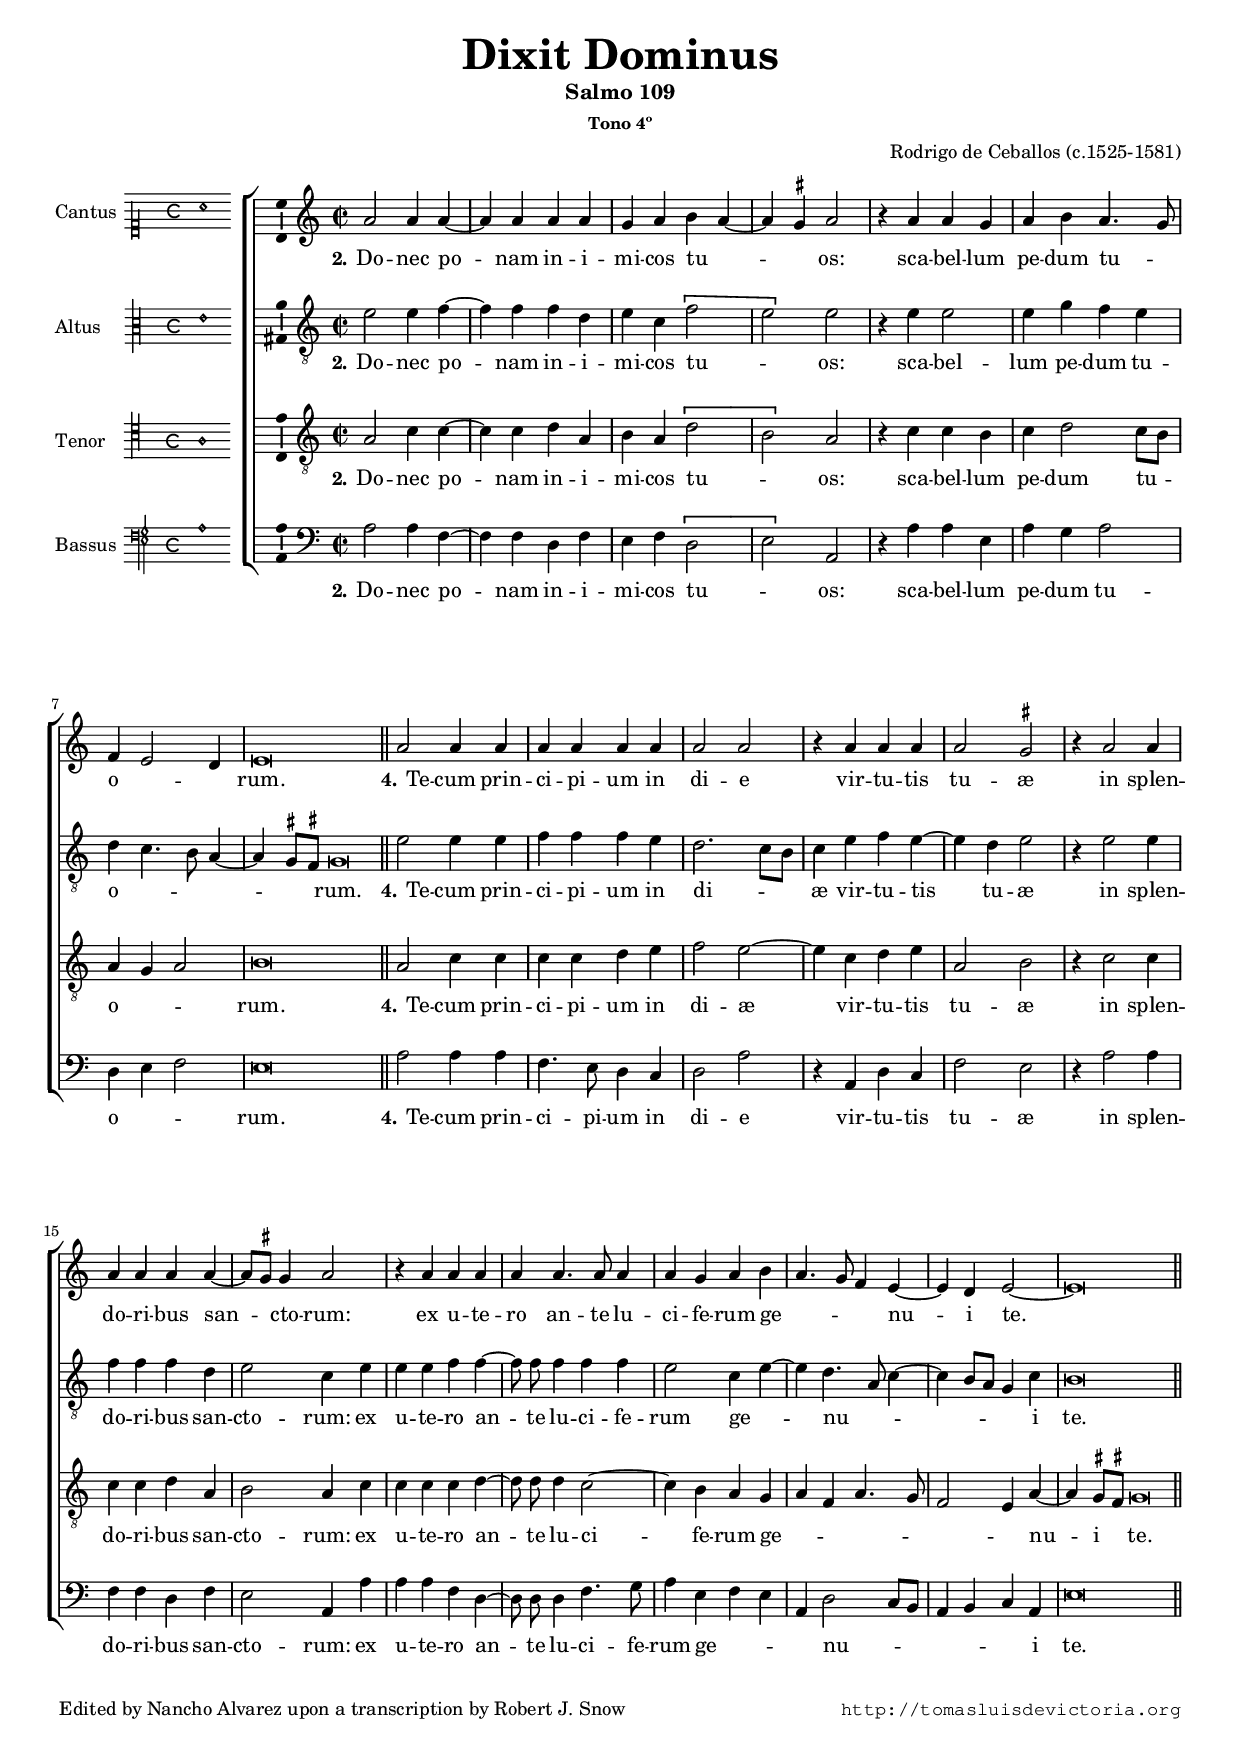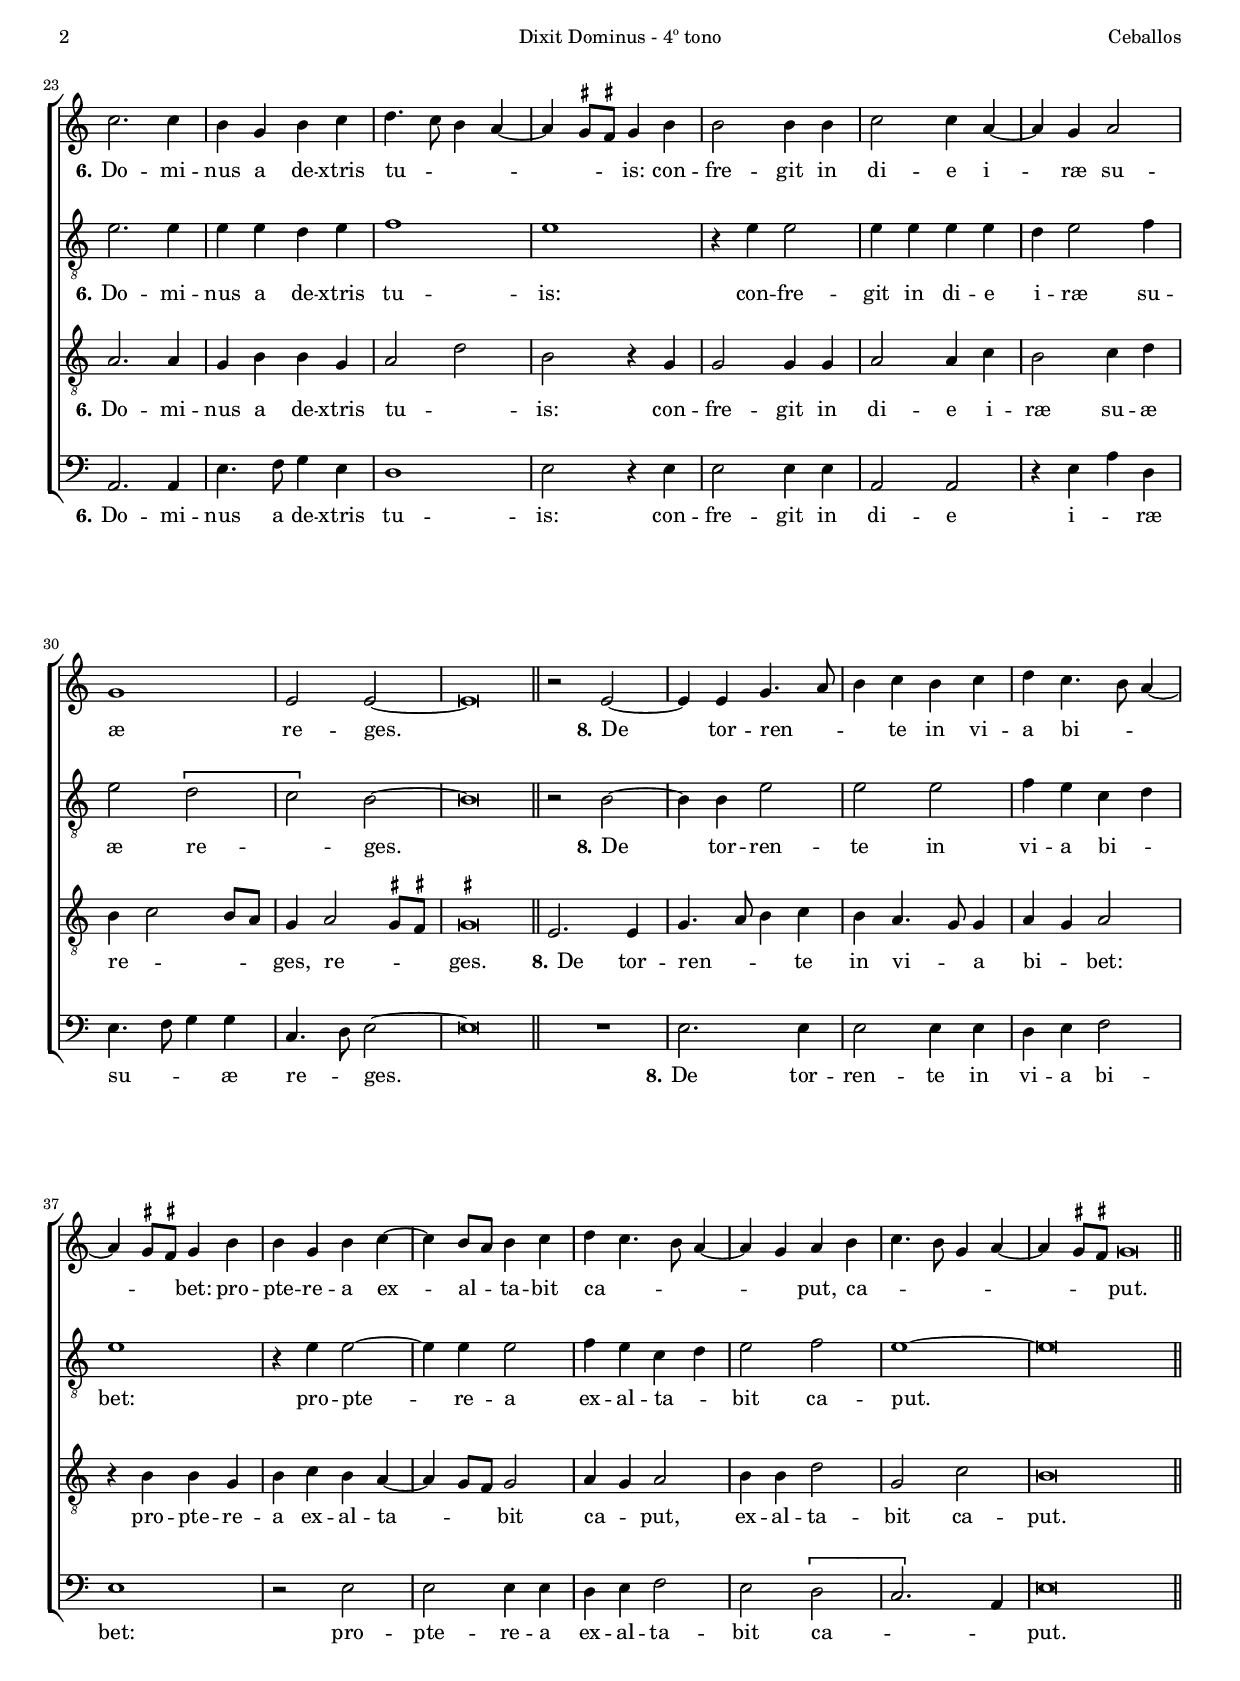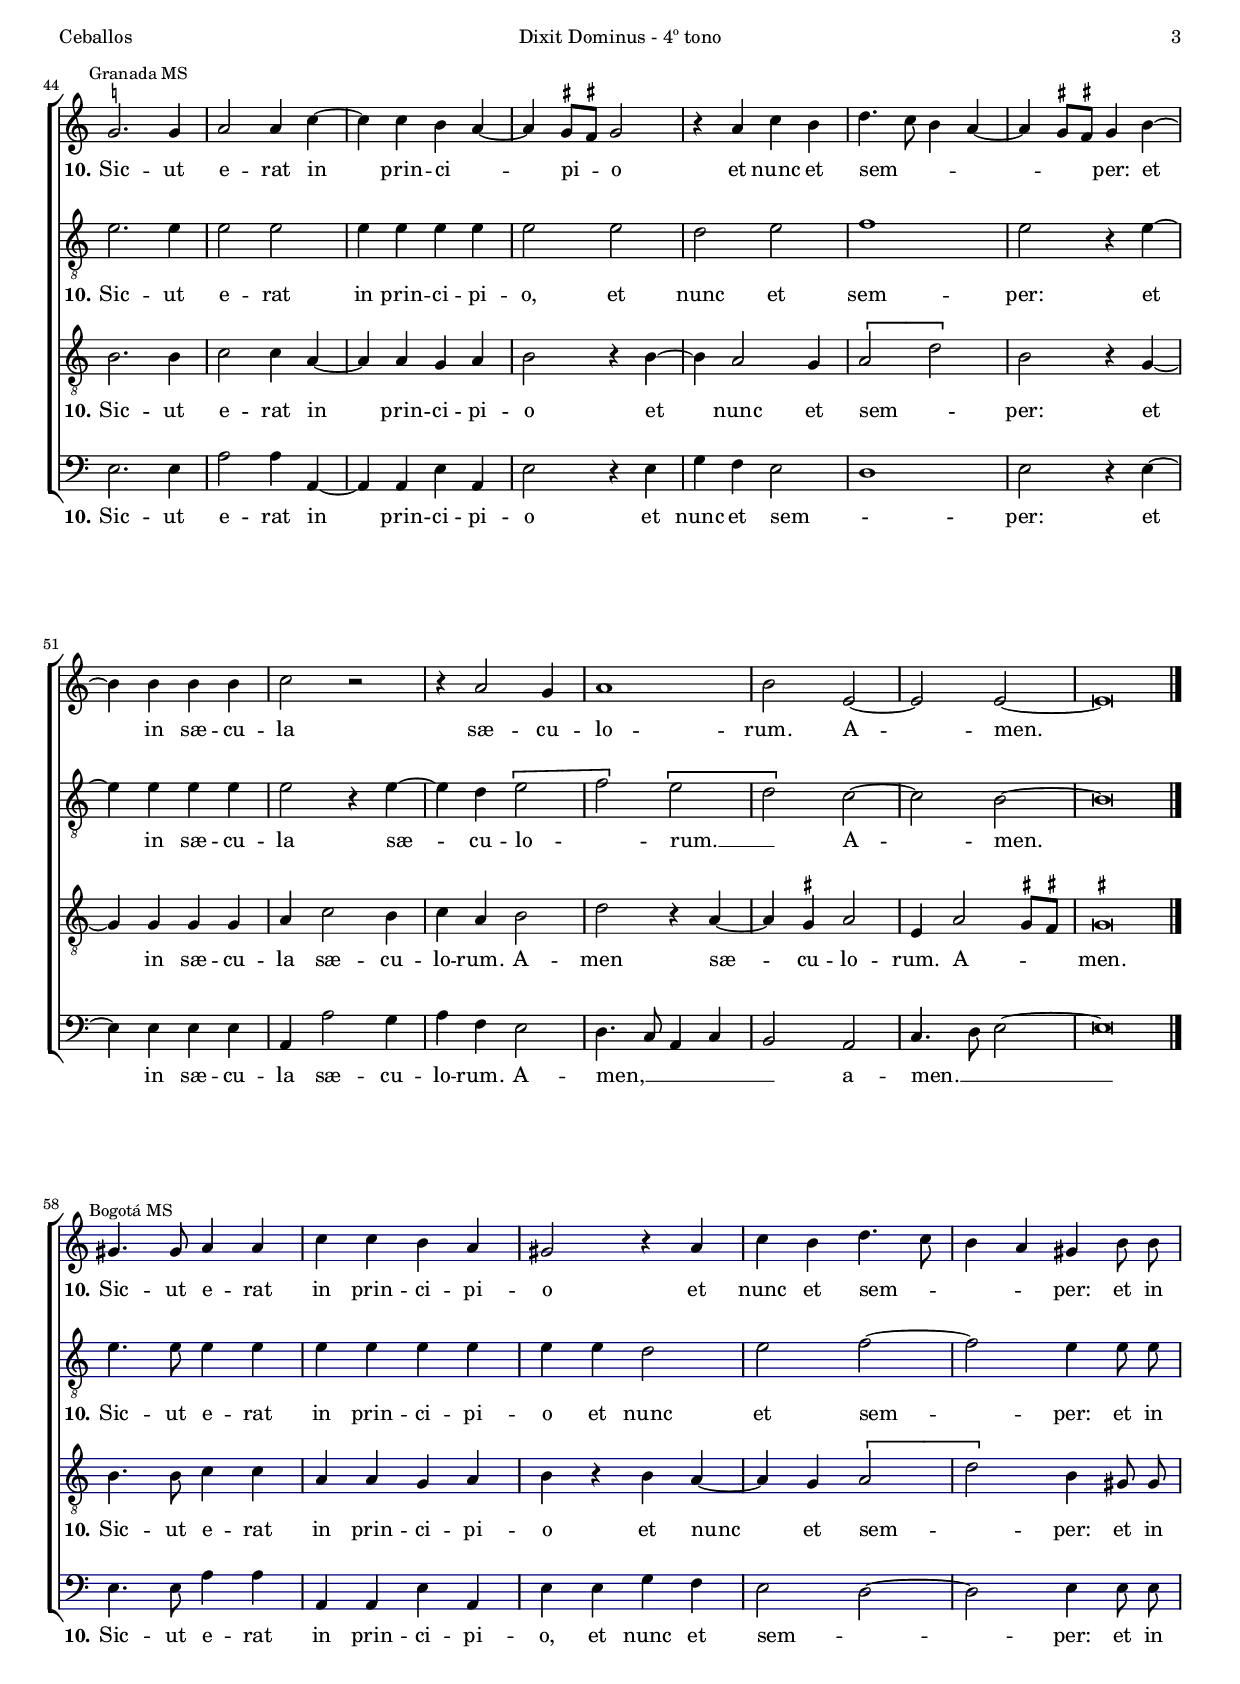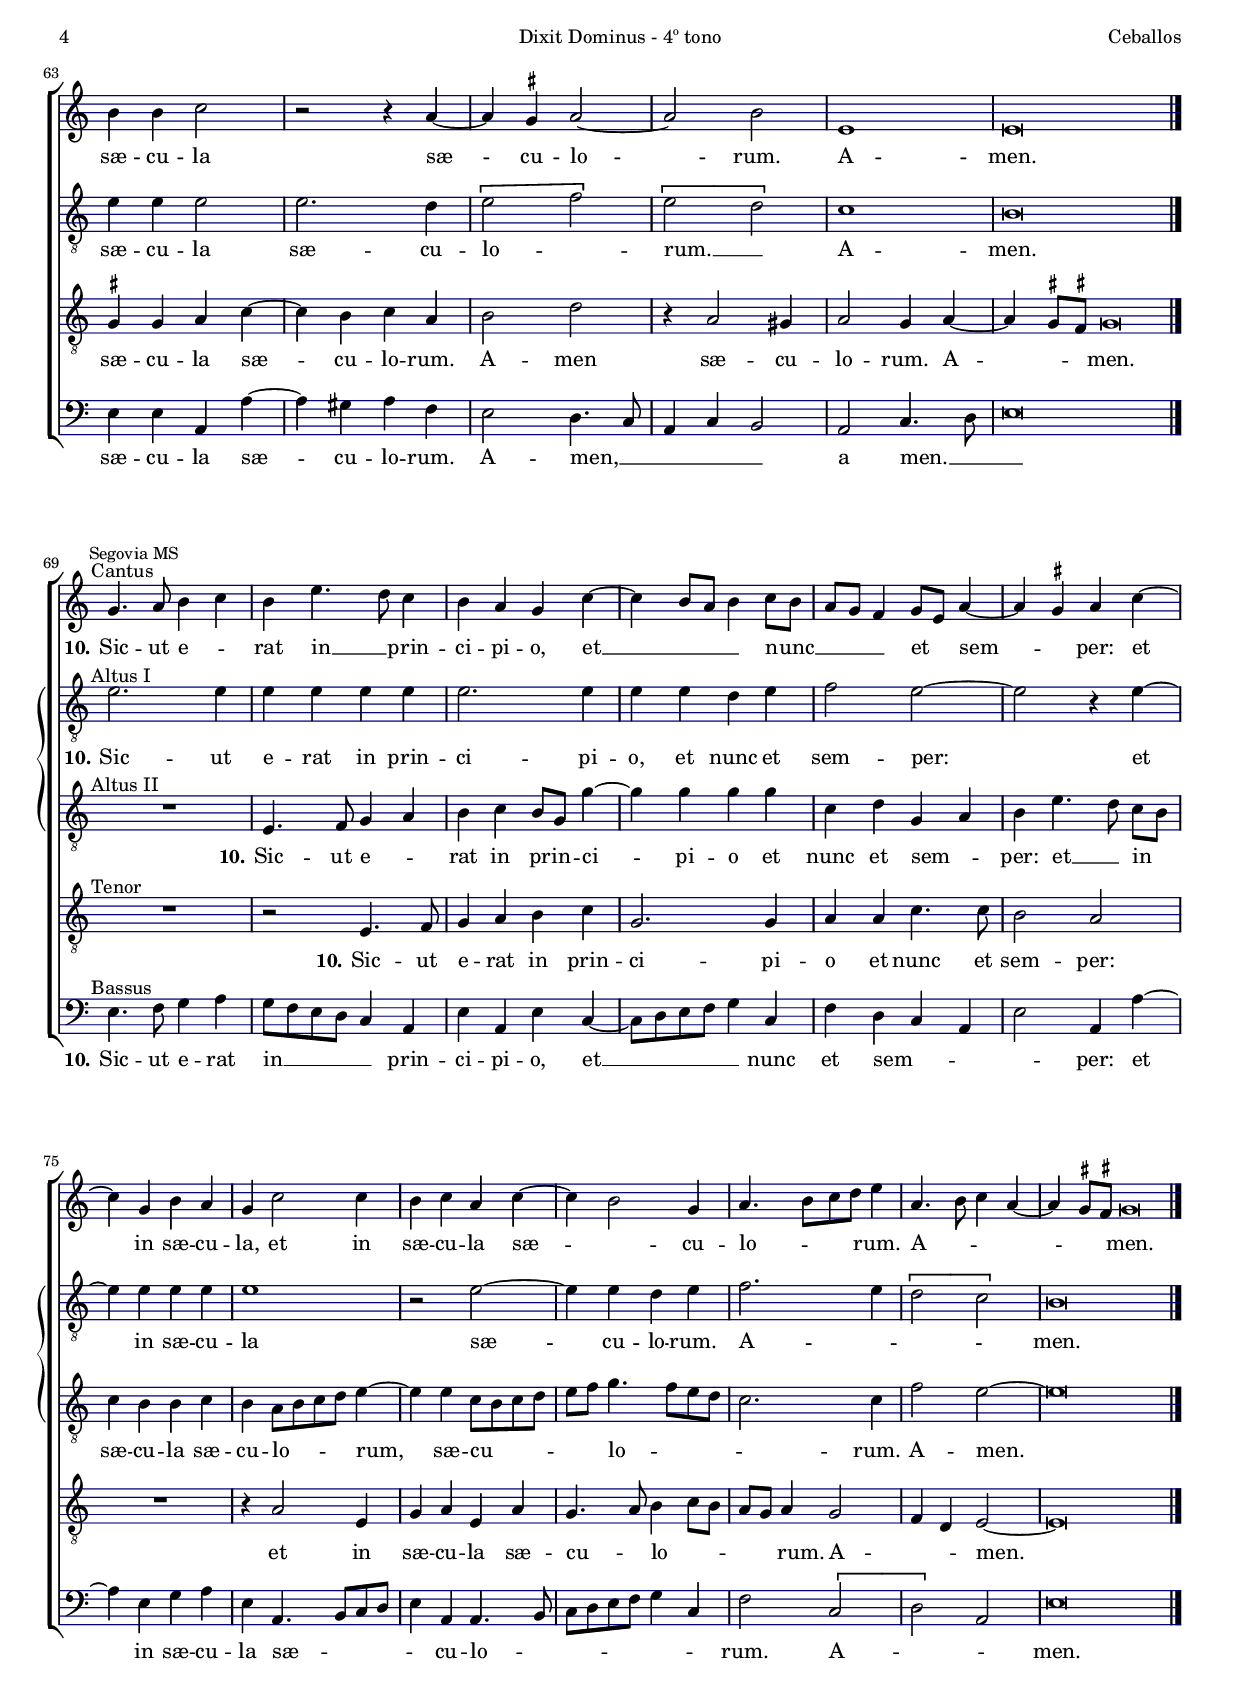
\version "2.18.0"

#(set-default-paper-size "a4")
#(set-global-staff-size 16.4)
#(ly:set-option 'point-and-click #f)
%mobile -s15.2 -i3.2 -ball

italicas=\override LyricText.font-shape = #'italic
rectas=\override LyricText.font-shape = #'upright
ss=\once \set suggestAccidentals = ##t
incipitwidth = 18
mtempo={\tempo 4 = 100}
mtempob={\tempo 4 = 50}
mt=#(define-music-function (parser location offset) (number?) ; move lyric text
      #{ \once \override LyricText.X-offset = -$offset #})

htitle="Dixit Dominus - 4º tono"
hcomposer="Ceballos"

\header {
	title=\markup{\fontsize #3 "Dixit Dominus"}
	subtitle="Salmo 109"
	subsubtitle=\markup{"Tono 4º" \vspace #1 }
	composer="Rodrigo de Ceballos (c.1525-1581)"
        pdfauthor=\composer
	%opus="(-)"
%	poet=\markup{} % 4 manuscritos, 3 en España y 1 en América
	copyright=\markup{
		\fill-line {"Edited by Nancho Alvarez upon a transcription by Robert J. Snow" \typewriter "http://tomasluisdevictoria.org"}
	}
%	tagline=""
}

global={\key c \major \time 2/2
        \skip 1*8 \bar "||"
        \skip 1*14 \bar "||" \break
        \skip 1*10 \bar "||"
        \skip 1*11 \bar "||" \break
        \override Score.RehearsalMark.self-alignment-X=#left
        \mark \markup {\fontsize #-3 "Granada MS"}
        \skip 1*14 \bar "|." \break
        \stopStaff
        \startStaff
        \override Score.StaffSymbol.color = #darkblue
        \mark \markup {\fontsize #-3 "Bogotá MS"}
        \skip 1*11 \bar "|." \break
        \override Score.TextScript.X-offset=#-2
        \mark \markup {\fontsize #-3 "Segovia MS"}
        \skip 1*13 \bar "|."
}


cantus=\relative c''{
	a2 a4 a ~
	a a a a
	g a b a ~
	a \ss gis a2
	r4 a a g
	a4 b a4. g8
	f4 e2 d4
	e\breve*1/2
	a2 a4 a
	a a a a
	a2 a
	r4 a a a
	a2 \ss gis
	r4 a2 a4
	a a a a ~
	a8 \ss gis gis4 a2
	r4 a a a
	a a4. a8 a4
	a g a b
	a4. g8 f4 e ~
	e d e2 ~
	e\breve*1/2
	c'2. c4
	b g b c
	d4. c8 b4 a ~
	a4 \ss gis8 \ss fis gis4 b
	b2 b4 b
	c2 c4 a ~
	a g a2
	g1
	e2 e ~
	e\breve*1/2
	r2 e ~
	e4 e g4. a8
	b4 c b c
	d4 c4. b8 a4 ~
	a4 \ss gis8 \ss fis gis4 b
	b g b c ~
	c b8 a b4 c
	d c4. b8 a4 ~
	a g a b
	c4. b8 g4 a ~
	a \ss gis8 \ss fis \mtempob gis\breve*1/4 \mtempo
	\ss g!2. g4
	a2 a4 c ~
	c4 c b a ~
	a4 \ss gis8 \ss fis8 gis2
	r4 a c b
	d4. c8 b4 a ~
	a \ss gis8 \ss fis gis4 b ~
	b b b b
	c2 r
	r4 a2 g4
	a1 
	b2 e, ~
	e e ~
	e\breve*1/2
	gis4. gis8 a4 a
	c c b a
	gis2 r4 a
	c b d4. c8
	b4 a gis b8 \noBeam b
	b4 b c2
	r2 r4 a ~
	a \ss gis a2 ~
	a b
	e,1
	e\breve*1/2
	s4*0^\markup{"Cantus"}
	g4. a8 b4 c
	b e4. d8 c4
	b a g c ~
	c b8 a b4 c8 b
	a g f4 g8 e a4 ~
	a \ss gis a c ~
	c4 g b a
	g4 c2 c4
	b c a c ~
	c b2 g4
	a4. b8[ c d] e4
	a,4. b8 c4 a ~
	a \ss gis8 \ss fis \mtempob gis\breve*1/4
}

altus=\relative c'{
	e2 e4 f ~
	f f f d
	e c \[f2
	e\] e
	r4 e e2
	e4 g f e
	d c4. b8 a4 ~
	a \ss gis8 \ss fis \mtempob gis\breve*1/4 \mtempo
	e'2 e4 e
	f f f e
	d2. c8 b
	c4 e f e ~
	e d e2
	r4 e2 e4
	f f f d
	e2 c4 e
	e4 e f f ~
	f8 \noBeam f f4 f f 
	e2 c4 e ~
	e d4. a8 c4 ~
	c b8 a g4 c
	b\breve*1/2
	e2. e4
	e e d e
	f1
	e1
	r4 e e2
	e4 e e e
	d e2 f4
	e2 \[d
	c\] b ~
	b\breve*1/2
	r2 b ~
	b4 b e2
	e e
	f4 e c d
	e1
	r4 e e2 ~
	e4 e e2
	f4 e c d
	e2 f
	e1 ~
	e\breve*1/2
	e2. e4
	e2 e
	e4 e e e
	e2 e
	d e
	f1
	e2 r4 e ~
	e e e e
	e2 r4 e ~
	e d \[e2
	f\] \[e
	d\] c2 ~
	c b ~
	b\breve*1/2
	% Snow todo octava baja, debe ser un error, lo subo
	e4. e8 e4 e
	e e e e
	e e d2
	e2 f ~
	f e4 e8 \noBeam e
	e4 e e2
	e2. d4
	\[e2 f\]
	\[e2 d\]
	% hasta aquí
	c1 % Snow salto de séptima !!! 
	b\breve*1/2
	s4*0^\markup{"Altus I"}
	e2. e4
	e e e e
	e2. e4
	e e d e
	f2 e ~
	e r4 e ~
	e4 e e e
	e1
	r2 e ~
	e4 e d e
	f2. e4
	\[d2 c\]
	b\breve*1/2
}

altusdos=\relative c{
	R1*8
	R1*14
	R1*10
	R1*11
	R1*14
	R1*11
	s4*0^\markup{"Altus II"}
	% esta voz parece un añadido de otro compositor
	R1
	e4. f8 g4 a
	b c b8 g g'4 ~
	g4 g g g
	c,4 d g, a
	b e4. d8 c[ b]
	c4 b b c
	b a8[ b c d] e4 ~
	e e c8 b c d
	e f g4. f8 e d
	c2. c4
	f2 e ~
	e\breve*1/2
}

tenor=\relative c'{
	a2 c4 c ~
	c c d a
	b a \[d2
	b\] a
	r4 c c b
	c4 d2 c8 b
	a4 g a2
	b\breve*1/2
	a2 c4 c
	c c d e
	f2 e ~
	e4 c d e
	a,2 b
	r4 c2 c4
	c c d a
	b2 a4 c
	c4 c c d ~
	d8 \noBeam d d4 c2 ~
	c4 b a g
	a4 f a4. g8
	f2 e4 a ~
	a \ss gis8 \ss fis \mtempob gis\breve*1/4 \mtempo
	a2. a4
	g4 b b g
	a2 d
	b2 r4 g
	g2 g4 g
	a2 a4 c
	b2 c4 d
	b4 c2 b8 a
	g4 a2 \ss gis8 \ss fis
	\ss gis\breve*1/2
	e2. e4
	g4. a8 b4 c
	b a4. g8 g4
	a4 g a2
	r4 b b g
	b c b a ~
	a g8 f g2
	a4 g a2
	b4 b d2
	g,2 c
	b\breve*1/2
	b2. b4
	c2 c4 a ~
	a a g a
	b2 r4 b ~
	b a2 g4
	\[a2 d\]
	b2 r4 g ~
	g g g g
	a4 c2 b4
	c4 a b2
	d r4 a4 ~
	a \ss gis a2 
	e4 a2 \ss gis8 \ss fis
	\ss gis\breve*1/2
	b4. b8 c4 c
	a a g a
	b r4 b a ~
	a g \[a2
	d\] b4 gis8 \noBeam gis
	\ss gis4 gis a c ~
	c b c a
	b2 d
	r4 a2 gis4
	a2 g4 a ~
	a \ss gis8 \ss fis \mtempob gis\breve*1/4 \mtempo
	s4*0^\markup{"Tenor"}
	R1
	r2 e4. f8
	g4 a b c
	g2. g4
	a4 a c4. c8
	b2 a
	R1
	r4 a2 e4
	g4 a e a
	g4. a8 b4 c8 b
	a8 g a4 g2
	f4 d e2 ~
	e\breve*1/2
}

bassus=\relative c'{
	a2 a4 f ~
	f f d f
	e f \[d2
	e\] a,
	r4 a' a e
	a4 g a2
	d,4 e f2
	e\breve*1/2
	a2 a4 a
	f4. e8 d4 c
	d2 a'
	r4 a, d c
	f2 e
	r4 a2 a4
	f f d f
	e2 a,4 a'
	a a f d ~
	d8 \noBeam d d4 f4. g8
	a4 e f e
	a,4 d2 c8 b
	a4 b c a
	e'\breve*1/2
	a,2. a4
	e'4. f8 g4 e
	d1
	e2 r4 e
	e2 e4 e
	a,2 a
	r4 e' a d,
	e4. f8 g4 g
	c,4. d8 e2 ~
	e\breve*1/2
	R1
	e2. e4
	e2 e4 e
	d e f2
	e1
	r2 e
	e e4 e
	d e f2
	e2 \[d
	c2.\] a4
	e'\breve*1/2
	e2. e4
	a2 a4 a, ~
	a a e' a,
	e'2 r4 e
	g f e2
	d1
	e2 r4 e ~
	e e e e 
	a,4 a'2 g4
	a4 f e2
	d4. c8 a4 c
	b2 a 
	c4. d8 e2 ~
	e\breve*1/2
	e4. e8 a4 a
	a,4 a e' a,
	e'4 e g f
	e2 d ~
	d e4 e8 \noBeam e
	e4 e a, a' ~
	a gis a f
	e2 d4. c8
	a4 c b2
	a c4. d8
	e\breve*1/2
	s4*0^\markup{"Bassus"}
	e4. f8 g4 a
	g8 f e d c4 a
	e'4 a, e' c ~
	c8 d e f g4 c,
	f d c a
	e'2 a,4 a' ~
	a4 e g a
	e a,4. b8 c d
	e4 a, a4. b8
	c8 d e f g4 c,
	f2 \[c
	d\] a
	e'\breve*1/2
}

textocantus=\lyricmode{
\set stanza = "2."
Do -- nec po -- nam in -- i -- mi -- cos tu -- _ _ os:
sca -- bel -- lum pe -- dum tu -- _ o -- _ _ rum.
\set stanza = "4."
\mt #-1 Te -- cum prin -- ci -- pi -- um in di -- e vir -- tu -- tis tu -- æ
in splen -- do -- ri -- bus san -- _ cto -- rum:
ex u -- te -- ro an -- te lu -- ci -- fe -- rum ge -- _ _ _ nu -- i te.
\set stanza = "6."
Do -- mi -- nus a de -- xtris tu -- _ _ _ _ _ is:
con -- fre -- git in di -- e i -- ræ su -- æ re -- ges.
\set stanza = "8."
De tor -- ren -- _ _ te in vi -- a bi -- _ _ _ _ bet:
pro -- pte -- re -- a ex -- al -- _ ta -- bit ca -- _ _ _ _ put,
ca -- _ _ _ _ _ _ put.
\set stanza = "10."
Sic -- ut e -- rat in prin -- ci -- _ pi -- _ o
et nunc et sem -- _ _ _ _ _ per:
et in sæ -- cu -- la sæ -- cu -- lo -- rum. A -- men.
\set stanza = "10."
Sic -- ut e -- rat in prin -- ci -- pi -- o
et nunc et sem -- _ _ _ per:
et in sæ -- cu -- la sæ -- cu -- lo -- rum. A -- men.
\set stanza = "10."
Sic -- ut e -- _ rat in __ _ prin -- ci -- pi -- o,
et __ _ _ _ nunc __ _ _ _ _ et _ sem -- _ per:
et in sæ -- cu -- la,
et in sæ -- cu -- la sæ -- _ cu -- lo -- _ _ _ rum.
A -- _ _ _ _ _ men.
}

textoaltus=\lyricmode{
\set stanza = "2."
Do -- nec po -- nam in -- i -- mi -- cos tu -- _ os:
sca -- bel -- lum pe -- dum tu -- o -- _ _ _ _ _ rum.
\set stanza = "4."
\mt #-1 Te -- cum prin -- ci -- pi -- um
in di -- _ _ æ vir -- tu -- tis tu -- æ
in splen -- do -- ri -- bus san -- cto -- rum:
ex u -- te -- ro an -- te lu -- ci -- fe -- rum
ge -- _ nu -- _ _ _ _ _ i te.
\set stanza = "6."
Do -- mi -- nus a de -- xtris tu -- is:
con -- fre -- git in di -- e i -- ræ su -- æ re -- _ ges.
\set stanza = "8."
De tor -- ren -- te in vi -- a bi -- _ bet:
pro -- pte -- re -- a ex -- al -- ta -- _ bit ca -- put.
\set stanza = "10."
Sic -- ut e -- rat in prin -- ci -- pi -- o,
et nunc et sem -- per:
et in sæ -- cu -- la
sæ -- cu -- lo -- _ rum. __ _ A -- men.
\set stanza = "10."
Sic -- ut e -- rat in prin -- ci -- pi -- o
et nunc et sem -- per:
et in sæ -- cu -- la sæ -- cu -- lo -- _ rum. __ _ A -- men.
\set stanza = "10."
Sic -- ut e -- rat in prin -- ci -- pi -- o,
et nunc et sem -- per:
et in sæ -- cu -- la
sæ -- cu -- lo -- rum. A -- _ _ _ men.
}

textoaltusdos=\lyricmode{
\set stanza = "10."
Sic -- ut e -- _ rat in \mt #.4 prin -- _ ci -- pi -- o
et nunc et sem -- _ per:
et __ _ in _ sæ -- cu -- la sæ -- cu -- lo -- _ _ _ rum,
sæ -- cu -- _ _ _ _ _ lo -- _ _ _ _ rum.
A -- men.
}

textotenor=\lyricmode{
\set stanza = "2."
Do -- nec po -- nam in -- i -- mi -- cos tu -- _ os:
sca -- bel -- lum pe -- dum tu -- _ o -- _ _ rum.
\set stanza = "4."
\mt #-1 Te -- cum prin -- ci -- pi -- um in di -- æ 
vir -- tu -- tis tu -- æ
in splen -- do -- ri -- bus san -- cto -- rum:
ex u -- te -- ro an -- te lu -- ci -- fe -- rum
ge -- _ _ _ _ _ _ nu -- i _ te.
\set stanza = "6."
Do -- mi -- nus a de -- xtris tu -- _ is:
con -- fre -- git in di -- e i -- ræ su -- æ re -- _ _ _ ges,
re -- _ _ ges.
\set stanza = "8."
\mt #-1 De tor -- ren -- _ _ te in vi -- _ a bi -- _ bet:
pro -- pte -- re -- a ex -- al -- ta -- _ _ bit ca -- _ put,
ex -- al -- ta -- bit ca -- put.
\set stanza = "10."
Sic -- ut e -- rat in prin -- ci -- pi -- o
et nunc et sem -- _ per:
et in sæ -- cu -- la sæ -- cu -- lo -- rum. A -- men
sæ -- cu -- lo -- rum. A -- _ _ men.
\set stanza = "10."
Sic -- ut e -- rat in prin -- ci -- pi -- o
et nunc et sem -- _ per:
et in sæ -- cu -- la sæ -- cu -- lo -- rum. A -- men
sæ -- cu -- lo -- rum. A -- _ _ men.
\set stanza = "10."
Sic -- ut e -- rat in prin -- ci -- pi -- o
et nunc et sem -- per:
et in sæ -- cu -- la sæ -- cu -- _ lo -- _ _ _ _ \mt #.5 rum.
A -- _ _ men.
}

textobassus=\lyricmode{
\set stanza = "2."
Do -- nec po -- nam in -- i -- mi -- cos tu -- _ os:
sca -- bel -- lum pe -- dum tu -- o -- _ _ rum.
\set stanza = "4."
\mt #-1 Te -- cum prin -- ci -- pi -- um in di -- e
vir -- tu -- tis tu -- æ
in splen -- do -- ri -- bus san -- cto -- rum:
ex u -- te -- ro an -- te lu -- ci -- fe -- rum
ge -- _ _ _ nu -- _ _ _ _ _ i te. % Snow te.]
\set stanza = "6."
Do -- mi -- nus a de -- xtris tu -- is:
con -- fre -- git in di -- e
i -- _ ræ su -- _ _ æ re -- _ ges.
\set stanza = "8."
De tor -- ren -- te in vi -- a bi -- bet:
pro -- pte -- re -- a ex -- al -- ta -- bit ca -- _ _ put.
\set stanza = "10."
Sic -- ut e -- rat in prin -- ci -- pi -- o
et nunc et sem -- _ per:
et in sæ -- cu -- la sæ -- cu -- lo -- rum.
A -- men, __ _ _ _ _ 
a -- men. __ _ _ 
\set stanza = "10."
Sic -- ut e -- rat in prin -- ci -- pi -- o,
et nunc et sem -- _ per:
et in sæ -- cu -- la sæ -- cu -- lo -- rum.
A -- men, __ _ _ _ _ 
a men. __ _ _ 
\set stanza = "10."
Sic -- ut e -- rat in __ _ _ _ _ prin -- ci -- pi -- o,
et __ _ _ _ _ nunc et sem -- _ _ _ per:
et in sæ -- cu -- la sæ -- _ _ _ _ cu -- lo -- _ _ _ _ _ _ _ rum.
A -- _ _ men.
}


incipitcantus=\markup{
	\score{
		{ 
		\set Staff.instrumentName="Cantus "
		\override NoteHead.style = #'neomensural
		\override Staff.TimeSignature.style = #'neomensural
		\cadenzaOn 
		\clef "petrucci-c1"
		\key c \major
		\time 4/4
                a'1
		} 

	\layout { line-width=\incipitwidth indent = 0 }
	}
}

incipitaltus=\markup{
	\score{
		{ 
		\set Staff.instrumentName="Altus    "
		\override NoteHead.style = #'neomensural 
		\override Staff.TimeSignature.style = #'neomensural
		\cadenzaOn 
		\clef "petrucci-c3"
		\key c \major
		\time 4/4
                e'1
		} 
	\layout { line-width=\incipitwidth indent = 0 }
	}
}

incipitaltusdos=\markup{
	\score{
		{ 
		\set Staff.instrumentName="Altus II "
		\override NoteHead.style = #'neomensural 
		\override Staff.TimeSignature.style = #'neomensural
		\cadenzaOn 
		\clef "petrucci-c3" % no la he visto
		\key c \major
		\time 4/4
                e2.
		} 
	\layout { line-width=\incipitwidth indent = 0 }
	}
}

incipittenor=\markup{
	\score{
		{ 
		\set Staff.instrumentName="Tenor   "
		\override NoteHead.style = #'neomensural 
		\override Staff.TimeSignature.style = #'neomensural
		\cadenzaOn 
		\clef "petrucci-c4"
		\key c \major
		\time 4/4
                a1 % el incipit de Snow pone c'1
		} 
	\layout { line-width=\incipitwidth indent=0 }
	}
}

incipitbassus=\markup{
	\score{
		{ 
		\set Staff.instrumentName="Bassus "
		\override NoteHead.style = #'neomensural
		\override Staff.TimeSignature.style = #'neomensural
		\cadenzaOn 
		\clef "petrucci-f4"
		\key c \major
		\time 4/4
                a1 % el incipit de Snow pone f1
		} 
	\layout { line-width=\incipitwidth indent = 0 }
	}
}

%\layout {
%       \context {\Voice
%               \remove Ligature_bracket_engraver
%               \consists Mensural_ligature_engraver
%       }
%       line-width=\incipitwidth
%       indent = 0
%}

\score {\transpose c' c'{
\new ChoirStaff<<

	\new Staff <<\global
	\new Voice="v1" {
		\set Staff.instrumentName=\incipitcantus
		\clef "treble"
		\cantus }
	\new Lyrics \lyricsto "v1" {\textocantus }
	>>

\new StaffGroup 
        \with {systemStartDelimiter = #'SystemStartBrace }
        <<
        \override Score.BarLine.allow-span-bar=##f
  
	\new Staff <<\global
	\new Voice="v2" {
		\set Staff.instrumentName=\incipitaltus
		\clef "G_8"
		\altus }
	\new Lyrics \lyricsto "v2" {\textoaltus }
	>>
	
	\new Staff \with{\remove "Ambitus_engraver"}<<\global
	\new Voice="v5" {
		\set Staff.instrumentName=\incipitaltusdos
		\clef "G_8"
		\altusdos }
	\new Lyrics \lyricsto "v5" {\textoaltusdos }
	>>
	>>
	\new Staff <<\global
	\new Voice="v3" {
		\set Staff.instrumentName=\incipittenor
		\clef "G_8"
		\tenor }
	\new Lyrics \lyricsto "v3" {\textotenor }
	>>

	\new Staff <<\global
	\new Voice="v4" {
		\set Staff.instrumentName=\incipitbassus
		\clef "bass"
		\bassus }
	\new Lyrics \lyricsto "v4" {\textobassus }
	>>
	
>>

	} % transpose

\layout{ 
	\context {\Lyrics 
		\override VerticalAxisGroup.staff-affinity = #UP
		\override VerticalAxisGroup.nonstaff-relatedstaff-spacing =
			#'((basic-distance . 0) (minimum-distance . 0) (padding . 1))
		\override LyricText.font-size = #1.2
		\override LyricHyphen.minimum-distance = #0.5
	}
	\context {\Score 
		tempoHideNote = ##t
		\override BarNumber.padding = #2 
	}
	\context {\Voice 
		%melismaBusyProperties = #'()
		%autoBeaming = ##f
	}
	\context {\Staff 
                \RemoveEmptyStaves
                \override VerticalAxisGroup.remove-first = ##t
		\override VerticalAxisGroup.staff-staff-spacing =
			#'((basic-distance . 11) (minimum-distance . 0) (padding . 1))
		\consists Ambitus_engraver 
		\override LigatureBracket.padding = #1
	}
}

%\midi { \mtempo }

}


\paper{
	evenHeaderMarkup=\markup  \fill-line { \fromproperty #'page:page-number-string \htitle \hcomposer }
	oddHeaderMarkup= \markup  \fill-line { \on-the-fly #not-first-page \hcomposer \on-the-fly #not-first-page \htitle \on-the-fly #not-first-page \fromproperty #'page:page-number-string }
	%system-count=20
	%page-count = 8
	ragged-last-bottom = ##f
	indent=3.3\cm
	system-system-spacing =
	#'((basic-distance . 20) (minimum-distance . 0) (padding . 5))
	top-system-spacing = % header
	#'((basic-distance . 9) (minimum-distance . 0) (padding . 0))
	last-bottom-spacing = % footer
	#'((basic-distance . 12) (minimum-distance . 0) (padding . 0))
	markup-system-spacing.padding = #1.5
}
